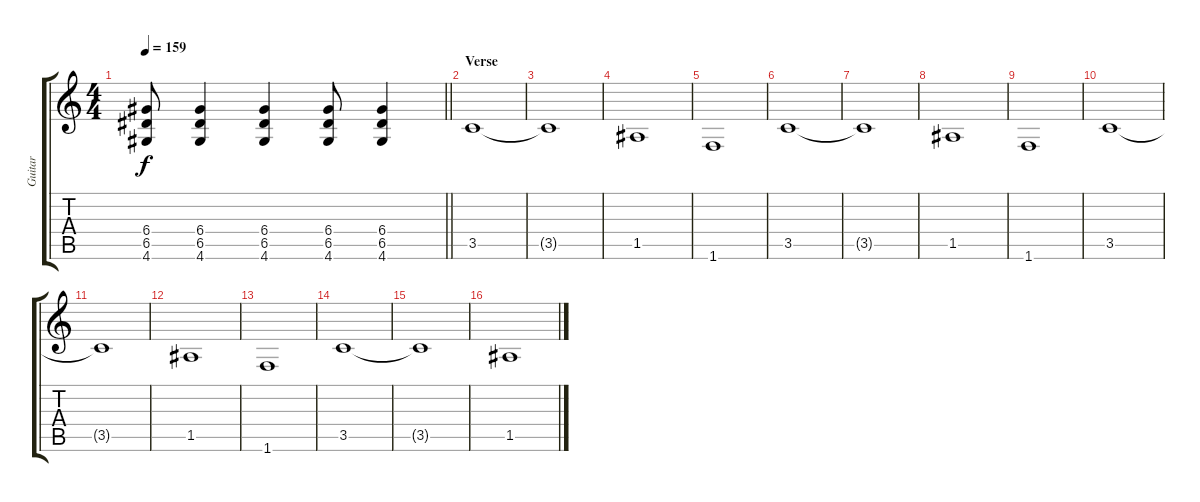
\track ("Guitar" "Guitar") {instrument distortionguitar}
\staff {score tabs}
\tuning (E4 B3 G3 D3 A2 E2) {hide}
\ts (4 4)
\tempo 159
\clef g2
\barLineRight lightlight
\ks c
(6.4{t} 6.5{t} 4.6{t}).8{dy f} (6.4 6.5 4.6).4 (6.4 6.5 4.6).4 (6.4 6.5 4.6).8 (6.4 6.5 4.6).4 |
\section ("" "Verse")
3.5.1 |
3.5{t}.1 |
1.5.1 |
1.6.1 |
3.5.1 |
3.5{t}.1 |
1.5.1 |
1.6.1 |
3.5.1 |
3.5{t}.1 |
1.5.1 |
1.6.1 |
3.5.1 |
3.5{t}.1 |
1.5.1
